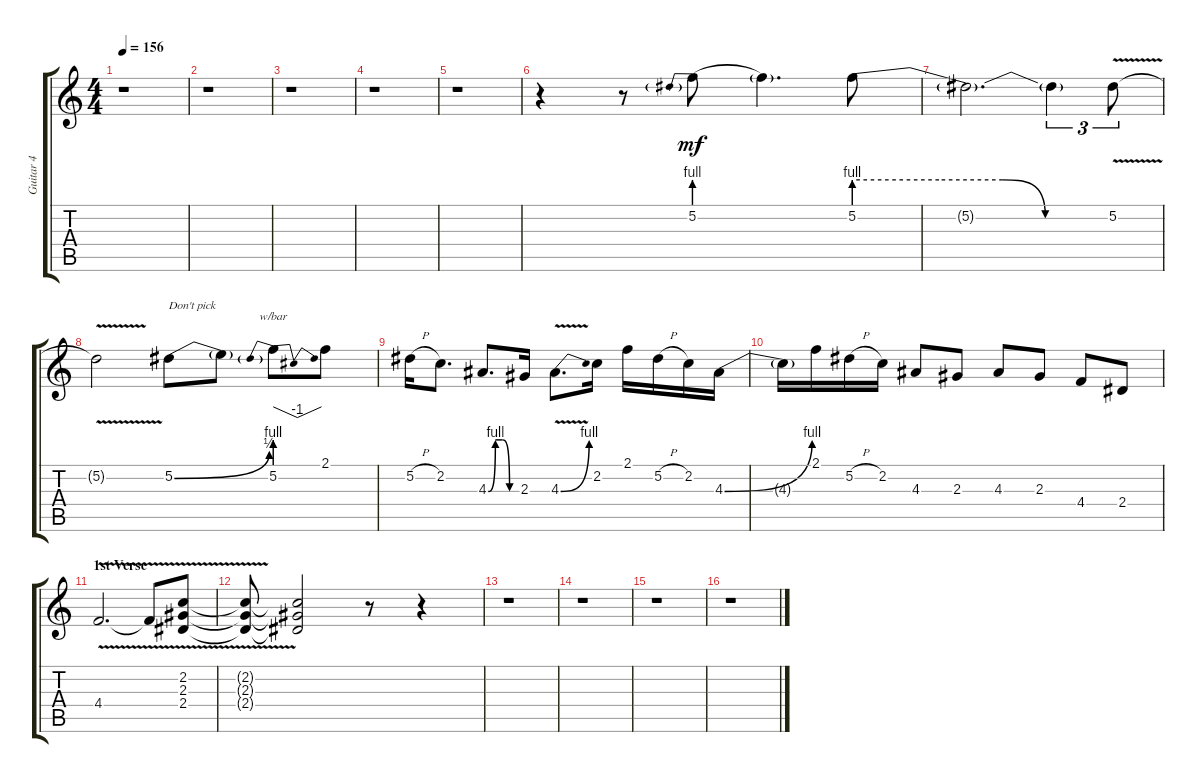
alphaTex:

\track ("Guitar 4" "Guitar 4") {instrument distortionguitar}
\staff {score tabs}
\tuning (Eb4 Bb3 Gb3 Db3 Ab2 Eb2) {hide}
\ts (4 4)
\tempo 156
\clef g2
\ks c
r.1{dy mf} |
r.1 |
r.1 |
r.1 |
r.1 |
r.4 r.8 5.2{be (prebend 0 4 60 4)}.8 5.2{t}.4{d} 5.2{be (custom 0 4 20 4 35 4 45 0 60 0)}.8 |
5.2{t}.2{d} 5.2{t}.4{tu (3 2)} 5.2{v}.8{tu (3 2)} |
5.2{t}.2 5.2{be (bend 0 0 60 2)}.8{txt "Don't pick"} 5.2{t}.8 5.2{be (prebend 0 4 60 4)}.8{tbe (dip default 0 0 30 -4 60 0)} 2.1.8 |
5.2{h}.16 2.2.8{d} 4.3{be (custom 0 0 15 4 30 4 45 0 60 0)}.8{d} 2.3.16 4.3{be (bend 0 0 60 4) v}.8{d} 2.2.16 2.1.16 5.2{h}.16 2.2.16 4.3{be (bend 0 0 60 4)}.16 |
4.3{t}.16 2.1.16 5.2{h}.16 2.2.16 4.3.8 2.3.8 4.3.8 2.3.8 4.4.8 2.4.8 |
\section ("" "1st Verse")
4.4{v}.2{d} 4.4{t}.8 (2.2{v} 2.3{v} 2.4{v}).8 |
(2.2{t} 2.3{t} 2.4{t}).8 (2.2{t} 2.3{t} 2.4{t}).2 r.8 r.4 |
r.1 |
r.1 |
r.1 |
r.1
